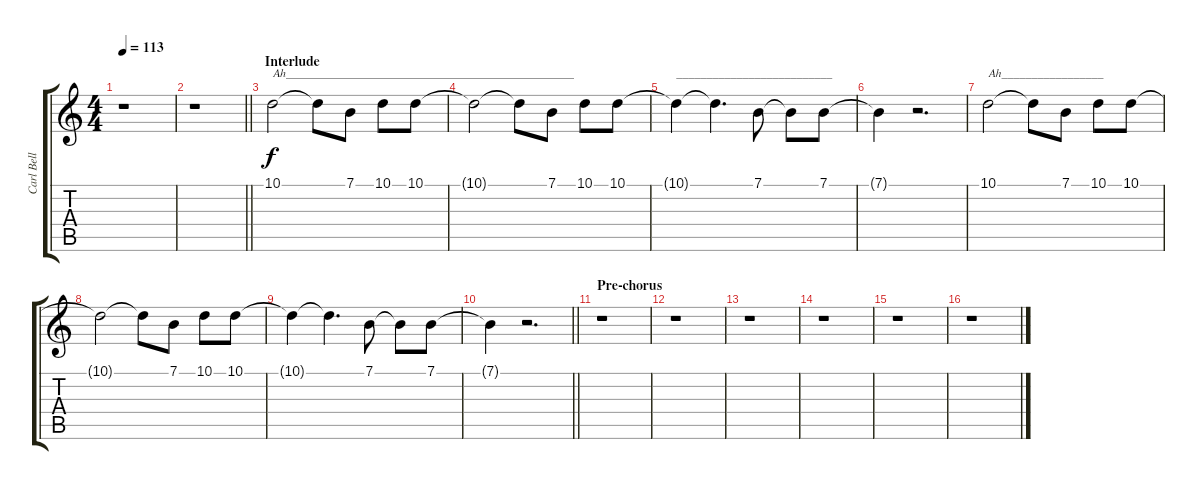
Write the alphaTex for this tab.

\track ("Carl Bell (Backing Vocals)" "Carl Bell ") {instrument harmonica}
\staff {score tabs}
\tuning (E4 B3 G3 D3 A2 E2) {hide}
\ts (4 4)
\tempo 113
\clef g2
\ks c
r.1{dy f} |
\barLineRight lightlight
r.1 |
\section ("" "Interlude")
10.1.2{txt "Ah________________________________________________" volume 12} 10.1{t}.8 7.1.8 10.1.8 10.1.8 |
10.1{t}.2 10.1{t}.8 7.1.8 10.1.8 10.1.8 |
10.1{t}.4{txt "__________________________"} 10.1{t}.4{d} 7.1.8 7.1{t}.8 7.1.8 |
7.1{t}.4 r.2{d} |
10.1.2{txt "Ah_________________"} 10.1{t}.8 7.1.8 10.1.8 10.1.8 |
10.1{t}.2 10.1{t}.8 7.1.8 10.1.8 10.1.8 |
10.1{t}.4 10.1{t}.4{d} 7.1.8 7.1{t}.8 7.1.8 |
\barLineRight lightlight
7.1{t}.4 r.2{d} |
\section ("" "Pre-chorus")
r.1 |
r.1 |
r.1 |
r.1 |
r.1 |
r.1
